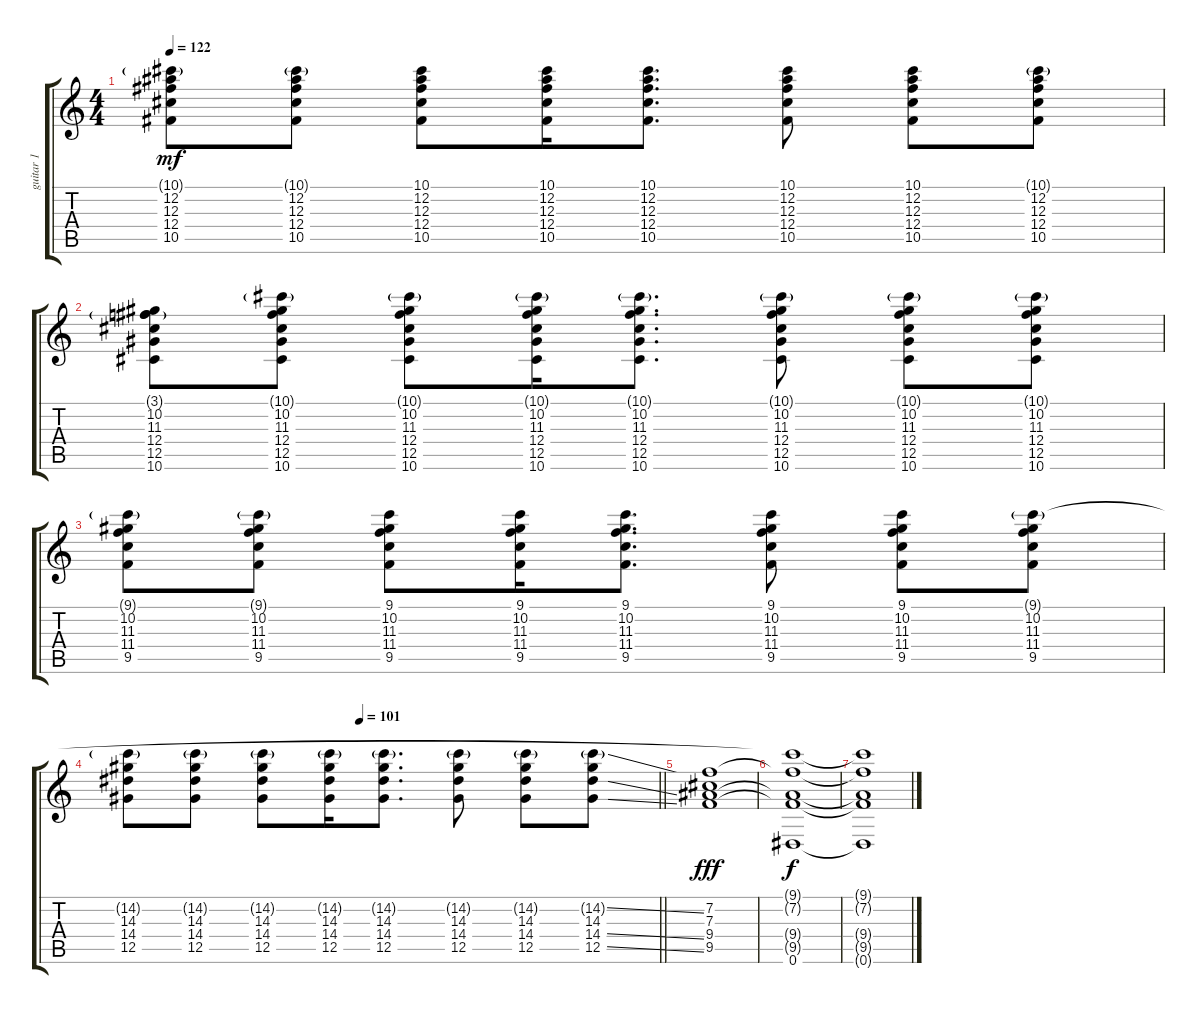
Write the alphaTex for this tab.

\track ("guitar 1" "guitar 1") {instrument overdrivenguitar}
\staff {score tabs}
\tuning (Eb4 Bb3 Gb3 Db3 Ab2 Eb2) {hide}
\ts (4 4)
\tempo 122
\clef g2
\ks c
(10.1{g} 12.2 12.3 12.4 10.5).8{dy mf} (10.1{g} 12.2 12.3 12.4 10.5).8 (10.1 12.2 12.3 12.4 10.5).8 (10.1 12.2 12.3 12.4 10.5).16 (10.1 12.2 12.3 12.4 10.5).8{d} (10.1 12.2 12.3 12.4 10.5).8 (10.1 12.2 12.3 12.4 10.5).8 (10.1{g} 12.2 12.3 12.4 10.5).8 |
(3.1{g} 10.2 11.3 12.4 12.5 10.6).8 (10.1{g} 10.2 11.3 12.4 12.5 10.6).8 (10.1{g} 10.2 11.3 12.4 12.5 10.6).8 (10.1{g} 10.2 11.3 12.4 12.5 10.6).16 (10.1{g} 10.2 11.3 12.4 12.5 10.6).8{d} (10.1{g} 10.2 11.3 12.4 12.5 10.6).8 (10.1{g} 10.2 11.3 12.4 12.5 10.6).8 (10.1{g} 10.2 11.3 12.4 12.5 10.6).8 |
(9.1{g} 10.2 11.3 11.4 9.5).8 (9.1{g} 10.2 11.3 11.4 9.5).8 (9.1 10.2 11.3 11.4 9.5).8 (9.1 10.2 11.3 11.4 9.5).16 (9.1 10.2 11.3 11.4 9.5).8{d} (9.1 10.2 11.3 11.4 9.5).8 (9.1 10.2 11.3 11.4 9.5).8 (9.1{g} 10.2 11.3 11.4 9.5).8 |
\tempo (101 0.4375)
\barLineRight lightlight
(14.2{g} 14.3 14.4 12.5).8 (14.2{g} 14.3 14.4 12.5).8 (14.2{g} 14.3 14.4 12.5).8 (14.2{g} 14.3 14.4 12.5).16 (14.2{g} 14.3 14.4 12.5).8{d} (14.2{g} 14.3 14.4 12.5).8 (14.2{g} 14.3 14.4 12.5).8 (14.2{ss g} 14.3 14.4{ss} 12.5{ss}).8 |
(7.2 7.3 9.4 9.5).1{dy fff} |
(9.1{t} 7.2{t} 9.4{t} 9.5{t} 0.6).1{dy f} |
(9.1{t} 7.2{t} 9.4{t} 9.5{t} 0.6{t}).1
